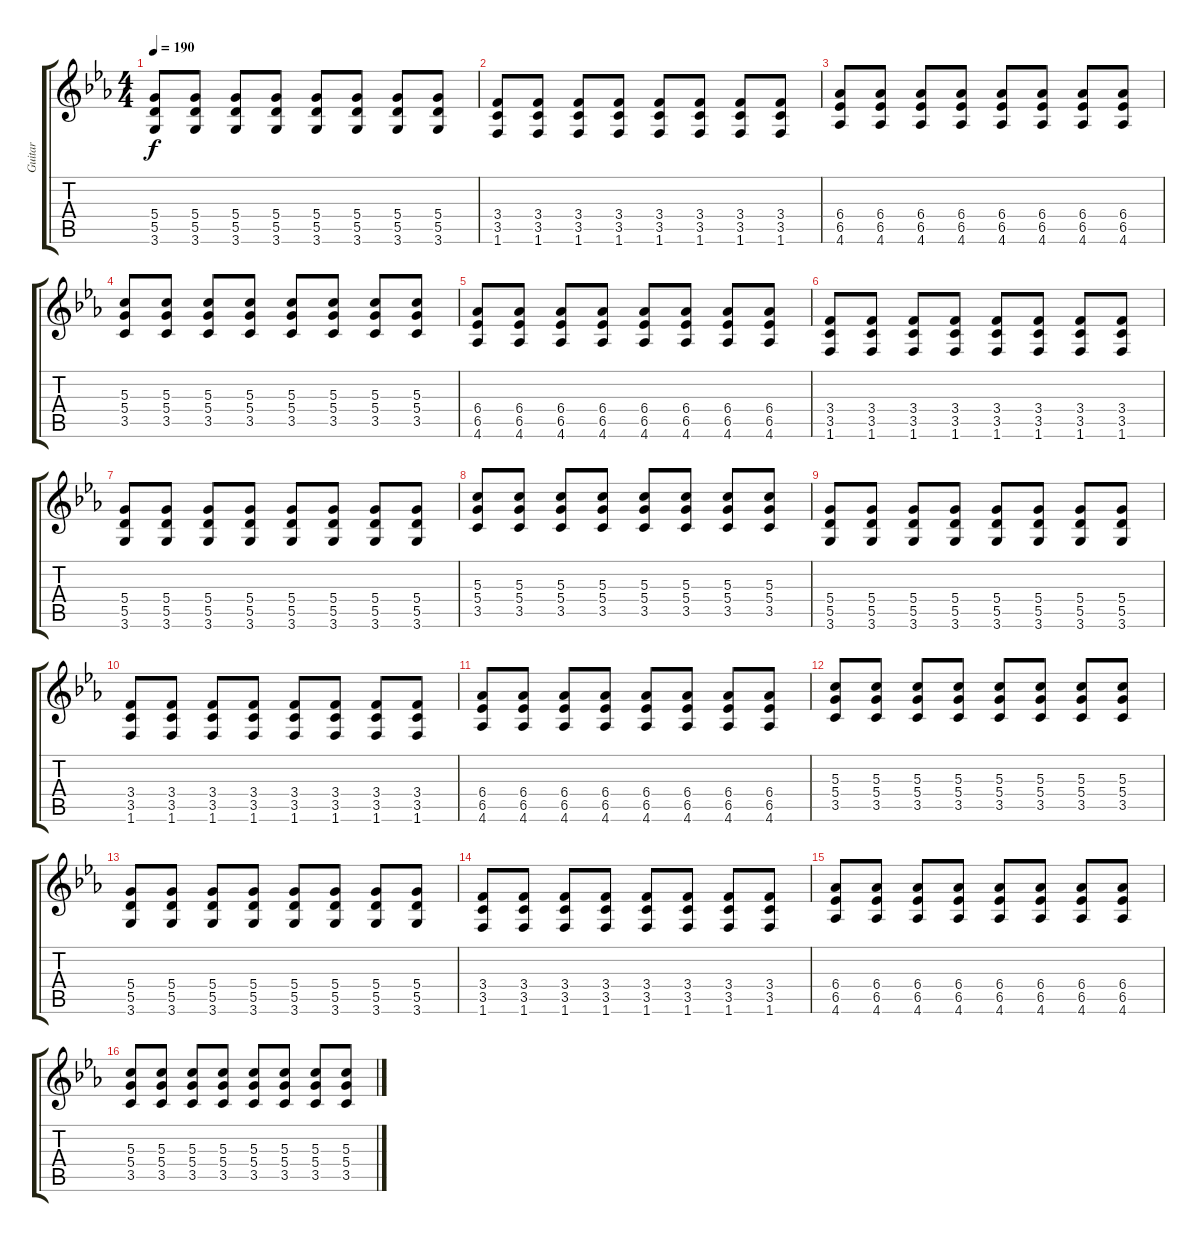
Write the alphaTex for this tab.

\track ("Guitar" "Guitar") {instrument distortionguitar}
\staff {score tabs}
\tuning (E4 B3 G3 D3 A2 E2) {hide}
\ts (4 4)
\tempo 190
\clef g2
\ks eb
(5.4 5.5 3.6).8{dy f} (5.4 5.5 3.6).8 (5.4 5.5 3.6).8 (5.4 5.5 3.6).8 (5.4 5.5 3.6).8 (5.4 5.5 3.6).8 (5.4 5.5 3.6).8 (5.4 5.5 3.6).8 |
(3.4 3.5 1.6).8 (3.4 3.5 1.6).8 (3.4 3.5 1.6).8 (3.4 3.5 1.6).8 (3.4 3.5 1.6).8 (3.4 3.5 1.6).8 (3.4 3.5 1.6).8 (3.4 3.5 1.6).8 |
(6.4 6.5 4.6).8 (6.4 6.5 4.6).8 (6.4 6.5 4.6).8 (6.4 6.5 4.6).8 (6.4 6.5 4.6).8 (6.4 6.5 4.6).8 (6.4 6.5 4.6).8 (6.4 6.5 4.6).8 |
(5.3 5.4 3.5).8 (5.3 5.4 3.5).8 (5.3 5.4 3.5).8 (5.3 5.4 3.5).8 (5.3 5.4 3.5).8 (5.3 5.4 3.5).8 (5.3 5.4 3.5).8 (5.3 5.4 3.5).8 |
(6.4 6.5 4.6).8 (6.4 6.5 4.6).8 (6.4 6.5 4.6).8 (6.4 6.5 4.6).8 (6.4 6.5 4.6).8 (6.4 6.5 4.6).8 (6.4 6.5 4.6).8 (6.4 6.5 4.6).8 |
(3.4 3.5 1.6).8 (3.4 3.5 1.6).8 (3.4 3.5 1.6).8 (3.4 3.5 1.6).8 (3.4 3.5 1.6).8 (3.4 3.5 1.6).8 (3.4 3.5 1.6).8 (3.4 3.5 1.6).8 |
(5.4 5.5 3.6).8 (5.4 5.5 3.6).8 (5.4 5.5 3.6).8 (5.4 5.5 3.6).8 (5.4 5.5 3.6).8 (5.4 5.5 3.6).8 (5.4 5.5 3.6).8 (5.4 5.5 3.6).8 |
(5.3 5.4 3.5).8 (5.3 5.4 3.5).8 (5.3 5.4 3.5).8 (5.3 5.4 3.5).8 (5.3 5.4 3.5).8 (5.3 5.4 3.5).8 (5.3 5.4 3.5).8 (5.3 5.4 3.5).8 |
(5.4 5.5 3.6).8 (5.4 5.5 3.6).8 (5.4 5.5 3.6).8 (5.4 5.5 3.6).8 (5.4 5.5 3.6).8 (5.4 5.5 3.6).8 (5.4 5.5 3.6).8 (5.4 5.5 3.6).8 |
(3.4 3.5 1.6).8 (3.4 3.5 1.6).8 (3.4 3.5 1.6).8 (3.4 3.5 1.6).8 (3.4 3.5 1.6).8 (3.4 3.5 1.6).8 (3.4 3.5 1.6).8 (3.4 3.5 1.6).8 |
(6.4 6.5 4.6).8 (6.4 6.5 4.6).8 (6.4 6.5 4.6).8 (6.4 6.5 4.6).8 (6.4 6.5 4.6).8 (6.4 6.5 4.6).8 (6.4 6.5 4.6).8 (6.4 6.5 4.6).8 |
(5.3 5.4 3.5).8 (5.3 5.4 3.5).8 (5.3 5.4 3.5).8 (5.3 5.4 3.5).8 (5.3 5.4 3.5).8 (5.3 5.4 3.5).8 (5.3 5.4 3.5).8 (5.3 5.4 3.5).8 |
(5.4 5.5 3.6).8 (5.4 5.5 3.6).8 (5.4 5.5 3.6).8 (5.4 5.5 3.6).8 (5.4 5.5 3.6).8 (5.4 5.5 3.6).8 (5.4 5.5 3.6).8 (5.4 5.5 3.6).8 |
(3.4 3.5 1.6).8 (3.4 3.5 1.6).8 (3.4 3.5 1.6).8 (3.4 3.5 1.6).8 (3.4 3.5 1.6).8 (3.4 3.5 1.6).8 (3.4 3.5 1.6).8 (3.4 3.5 1.6).8 |
(6.4 6.5 4.6).8 (6.4 6.5 4.6).8 (6.4 6.5 4.6).8 (6.4 6.5 4.6).8 (6.4 6.5 4.6).8 (6.4 6.5 4.6).8 (6.4 6.5 4.6).8 (6.4 6.5 4.6).8 |
(5.3 5.4 3.5).8 (5.3 5.4 3.5).8 (5.3 5.4 3.5).8 (5.3 5.4 3.5).8 (5.3 5.4 3.5).8 (5.3 5.4 3.5).8 (5.3 5.4 3.5).8 (5.3 5.4 3.5).8
